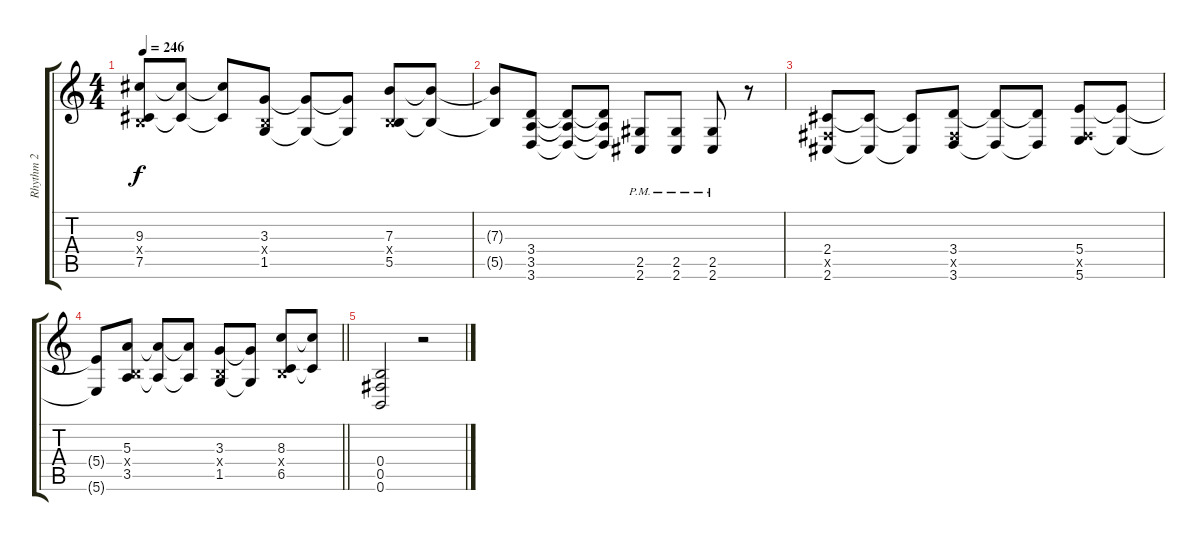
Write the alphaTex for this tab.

\track ("Rhythm 2" "Rhythm 2") {instrument distortionguitar}
\staff {score tabs}
\tuning (Db4 Ab3 E3 B2 Gb2 B1) {hide}
\ts (4 4)
\tempo 246
\clef g2
\ks c
(9.3 0.4{x} 7.5).8{dy f} (9.3{t} 7.5{t}).8 (9.3{t} 7.5{t}).8 (3.3 0.4{x} 1.5).8 (3.3{t} 1.5{t}).8 (3.3{t} 1.5{t}).8 (7.3 0.4{x} 5.5).8 (7.3{t} 5.5{t}).8 |
(7.3{t} 5.5{t}).8 (3.4 3.5 3.6).8 (3.4{t} 3.5{t} 3.6{t}).8 (3.4{t} 3.5{t} 3.6{t}).8 (2.5{pm} 2.6{pm}).8 (2.5{pm} 2.6{pm}).8 (2.5{pm} 2.6{pm}).8 r.8 |
(2.4 0.5{x} 2.6).8 (2.4{t} 2.6{t}).8 (2.4{t} 2.6{t}).8 (3.4 0.5{x} 3.6).8 (3.4{t} 3.6{t}).8 (3.4{t} 3.6{t}).8 (5.4 0.5{x} 5.6).8 (5.4{t} 5.6{t}).8 |
\barLineRight lightlight
(5.4{t} 5.6{t}).8 (5.3 0.4{x} 3.5).8 (5.3{t} 3.5{t}).8 (5.3{t} 3.5{t}).8 (3.3 0.4{x} 1.5).8 (3.3{t} 1.5{t}).8 (8.3 0.4{x} 6.5).8 (8.3{t} 6.5{t}).8 |
(0.4 0.5 0.6).2 r.2
